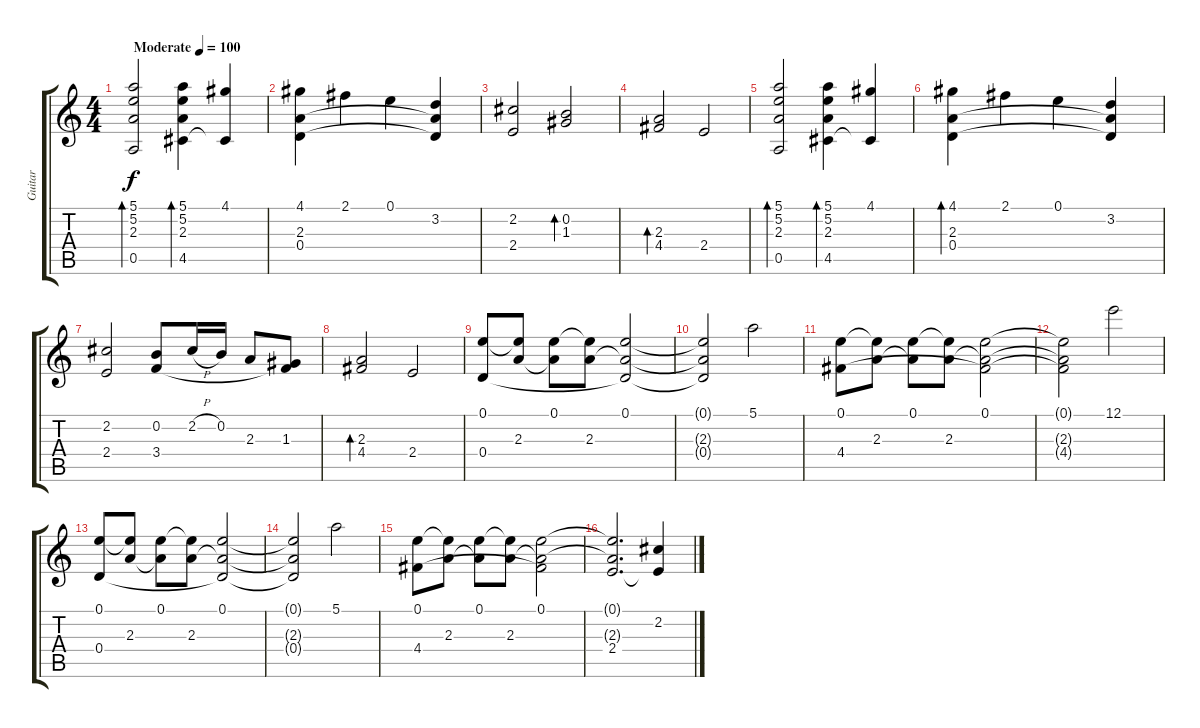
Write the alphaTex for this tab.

\track ("Guitar" "Guitar") {instrument acousticguitarnylon}
\staff {score tabs}
\tuning (E4 B3 G3 D3 A2 E2) {hide}
\ts (4 4)
\tempo (100 "Moderate")
\clef g2
\ks c
(5.1 5.2 2.3 0.5).2{bd 240 dy f instrument acousticguitarnylon} (5.1 5.2 2.3 4.5).4{bd 120} (4.1 4.5{t}).4 |
(4.1 2.3 0.4).4 2.1.4 0.1.4 (3.2 2.3{t} 0.4{t}).4 |
(2.2 2.4).2 (0.2 1.3).2{bd 120} |
(2.3 4.4).2{bd 120} 2.4.2 |
(5.1 5.2 2.3 0.5).2{bd 240} (5.1 5.2 2.3 4.5).4{bd 120} (4.1 4.5{t}).4 |
(4.1 2.3 0.4).4{bd 120} 2.1.4 0.1.4 (3.2 2.3{t} 0.4{t}).4 |
(2.2 2.4).2 (0.2 3.4).8 2.2{h}.16 0.2.16 2.3.8 (1.3 3.4{t}).8 |
(2.3 4.4).2{bd 120} 2.4.2 |
(0.1 0.4).8 (0.1{t} 2.3).8 (0.1 2.3{t}).8 (0.1{t} 2.3).8 (0.1 2.3{t} 0.4{t}).2 |
(0.1{t} 2.3{t} 0.4{t}).2 5.1.2 |
(0.1 4.4).8 (0.1{t} 2.3).8 (0.1 2.3{t}).8 (0.1{t} 2.3).8 (0.1 2.3{t} 4.4{t}).2 |
(0.1{t} 2.3{t} 4.4{t}).2 12.1.2 |
(0.1 0.4).8 (0.1{t} 2.3).8 (0.1 2.3{t}).8 (0.1{t} 2.3).8 (0.1 2.3{t} 0.4{t}).2 |
(0.1{t} 2.3{t} 0.4{t}).2 5.1.2 |
(0.1 4.4).8 (0.1{t} 2.3).8 (0.1 2.3{t}).8 (0.1{t} 2.3).8 (0.1 2.3{t} 4.4{t}).2 |
(0.1{t} 2.3{t} 2.4).2{d} (2.2 2.4{t}).4
